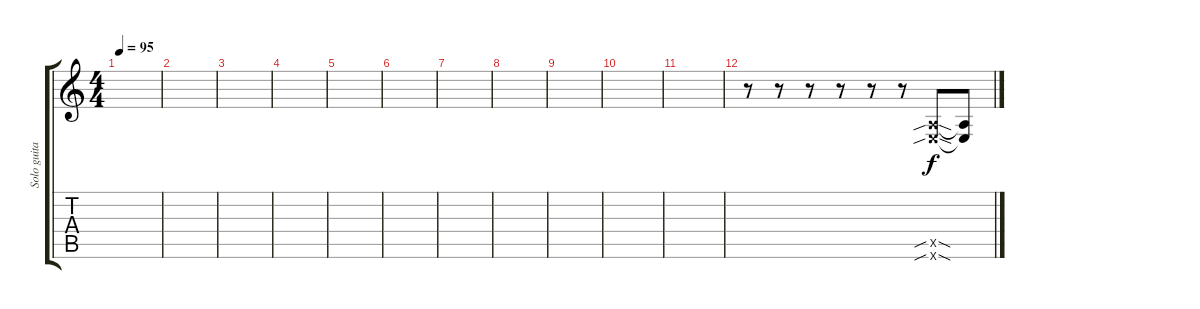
\track ("Solo guitar" "Solo guita") {instrument overdrivenguitar}
\staff {score tabs}
\tuning (E4 B3 G3 D3 A2 E2) {hide}
\ts (4 4)
\tempo 95
\clef g2
\ks c
|
|
|
|
|
|
|
|
|
|
|
r.8 r.8 r.8 r.8 r.8 r.8 (0.5{sib sod x} 0.6{sib sod x}).8 (0.5{t} 0.6{t}).8
